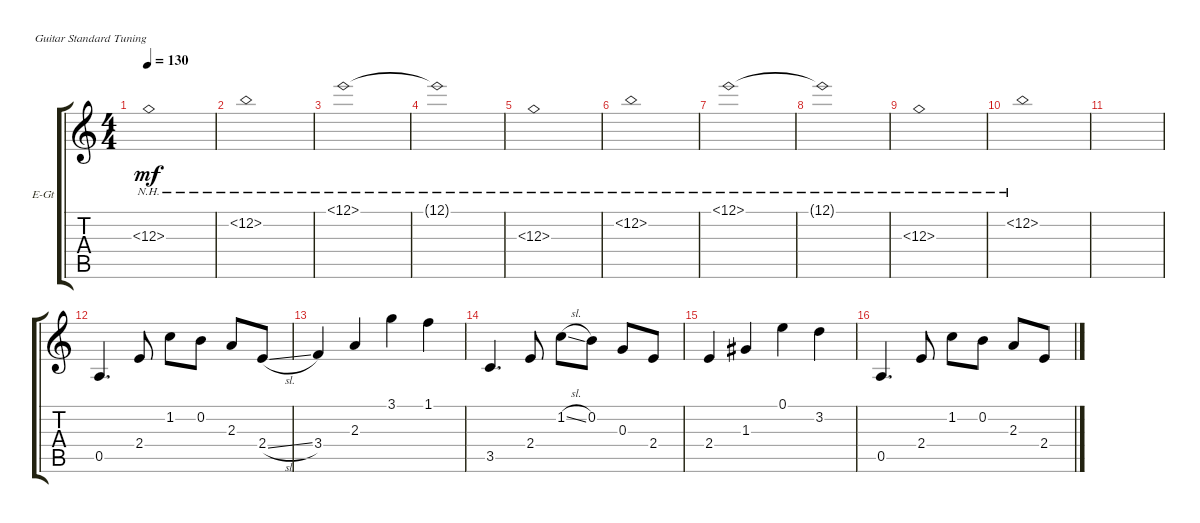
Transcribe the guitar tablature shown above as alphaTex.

\defaultSystemsLayout 4
\bracketExtendMode groupsimilarinstruments
\firstSystemTrackNameOrientation horizontal
\otherSystemsTrackNameOrientation horizontal
\track ("Electric Guitar" "E-Gt") {instrument distortionguitar}
\staff {score tabs}
\tuning (E4 B3 G3 D3 A2 E2)
\ts (4 4)
\tempo 130
\clef g2
\ks c
12.3{nh}.1{dy mf} |
12.2{nh}.1 |
12.1{nh}.1 |
12.1{nh t}.1 |
12.3{nh}.1 |
12.2{nh}.1 |
12.1{nh}.1 |
12.1{nh t}.1 |
12.3{nh}.1 |
12.2{nh}.1 |
|
0.5.4{d} 2.4.8 1.2.8 0.2.8 2.3.8 2.4{sl}.8 |
3.4.4 2.3.4 3.1.4 1.1.4 |
3.5.4{d} 2.4.8 1.2{sl}.8 0.2.8 0.3.8 2.4.8 |
2.4.4 1.3.4 0.1.4 3.2.4 |
0.5.4{d} 2.4.8 1.2.8 0.2.8 2.3.8 2.4{sl}.8
